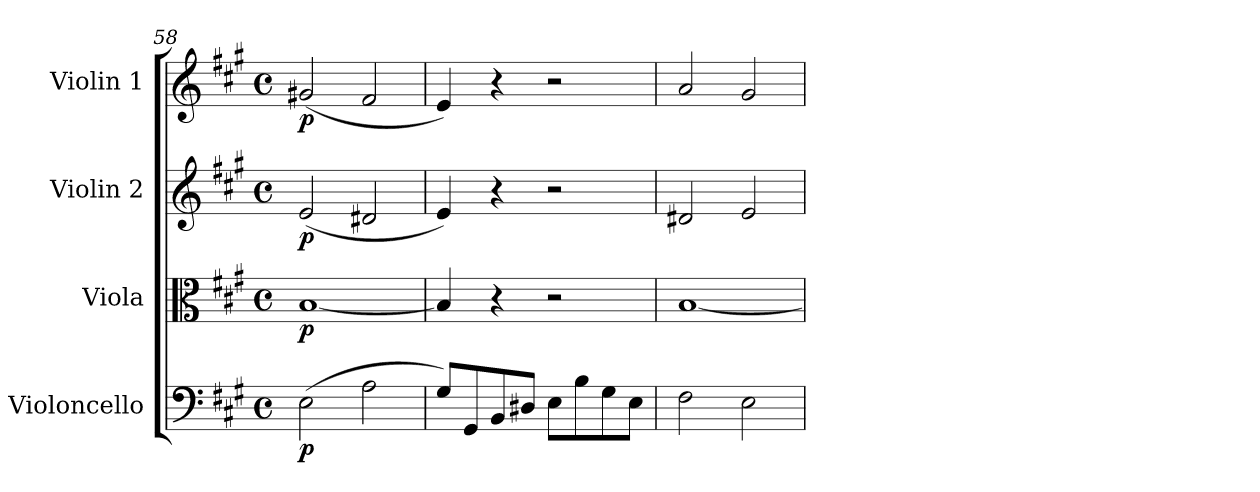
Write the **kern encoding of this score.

**kern	**dynam	**kern	**dynam	**kern	**dynam	**kern	**dynam
*part4	*part4	*part3	*part3	*part2	*part2	*part1	*part1
*staff4	*staff4	*staff3	*staff3	*staff2	*staff2	*staff1	*staff1
*I"Violoncello	*	*I"Viola	*	*I"Violin 2	*	*I"Violin 1	*
*I'Vc	*	*I'Vla	*	*I'Vln	*	*I'Vln	*
*clefF4	*	*clefC3	*	*clefG2	*	*clefG2	*
*k[f#c#g#]	*	*k[f#c#g#]	*	*k[f#c#g#]	*	*k[f#c#g#]	*
*M4/4	*	*M4/4	*	*M4/4	*	*M4/4	*
*met(c)	*	*met(c)	*	*met(c)	*	*met(c)	*
=58	=58	=58	=58	=58	=58	=58	=58
!	!LO:DY:b	!	!LO:DY:b	!	!LO:DY:b	!	!LO:DY:b
(2E\	p	[1B	p	(2e/	p	(2g#X/	p
2A\	.	.	.	2d#X/	.	2f#/	.
=59	=59	=59	=59	=59	=59	=59	=59
8G#/L)	.	4B/]	.	4e/)	.	4e/)	.
8GG#/	.	.	.	.	.	.	.
8BB/	.	4r	.	4r	.	4r	.
8D#X/J	.	.	.	.	.	.	.
8E\L	.	2r	.	2r	.	2r	.
8B\	.	.	.	.	.	.	.
8G#\	.	.	.	.	.	.	.
8E\J	.	.	.	.	.	.	.
=60	=60	=60	=60	=60	=60	=60	=60
2F#\	.	[1B	.	2d#X/	.	2a/	.
2E\	.	.	.	2e/	.	2g#/	.
=	=	=	=	=	=	=	=
*-	*-	*-	*-	*-	*-	*-	*-
